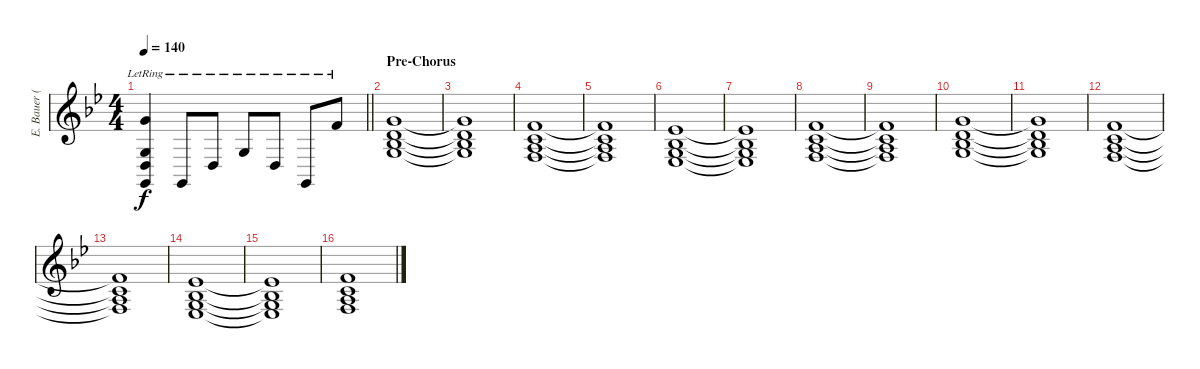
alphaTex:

\track ("E. Bauer (Keyboard)" "E. Bauer (") {instrument stringensemble1}
\staff {score}
\tuning (E4 B3 G3 D3 A2 E2 B1) {hide}
\ts (4 4)
\tempo 140
\clef g2
\barLineRight lightlight
\ks gminor
(3.1{lr} 0.3{lr} 0.4{lr} 3.6{lr}).4{dy f} 3.6{lr}.8 0.4{lr}.8 0.3{lr}.8 0.4{lr}.8 3.6{lr}.8 1.1{lr}.8 |
\section ("" "Pre-Chorus")
(3.1 3.2 0.3 8.4).1{instrument stringensemble1} |
(3.1{t} 3.2{t} 0.3{t} 8.4{t}).1 |
(1.1 1.2 2.3 3.4).1 |
(1.1{t} 1.2{t} 2.3{t} 3.4{t}).1 |
(4.2 0.3 1.4 13.5).1 |
(4.2{t} 0.3{t} 1.4{t} 13.5{t}).1 |
(1.1 1.2 2.3 3.4).1 |
(1.1{t} 1.2{t} 2.3{t} 3.4{t}).1 |
(3.1 3.2 0.3 8.4).1 |
(3.1{t} 3.2{t} 0.3{t} 8.4{t}).1 |
(1.1 1.2 2.3 3.4).1 |
(1.1{t} 1.2{t} 2.3{t} 3.4{t}).1 |
(4.2 0.3 1.4 13.5).1 |
(4.2{t} 0.3{t} 1.4{t} 13.5{t}).1 |
(1.1 1.2 2.3 3.4).1
